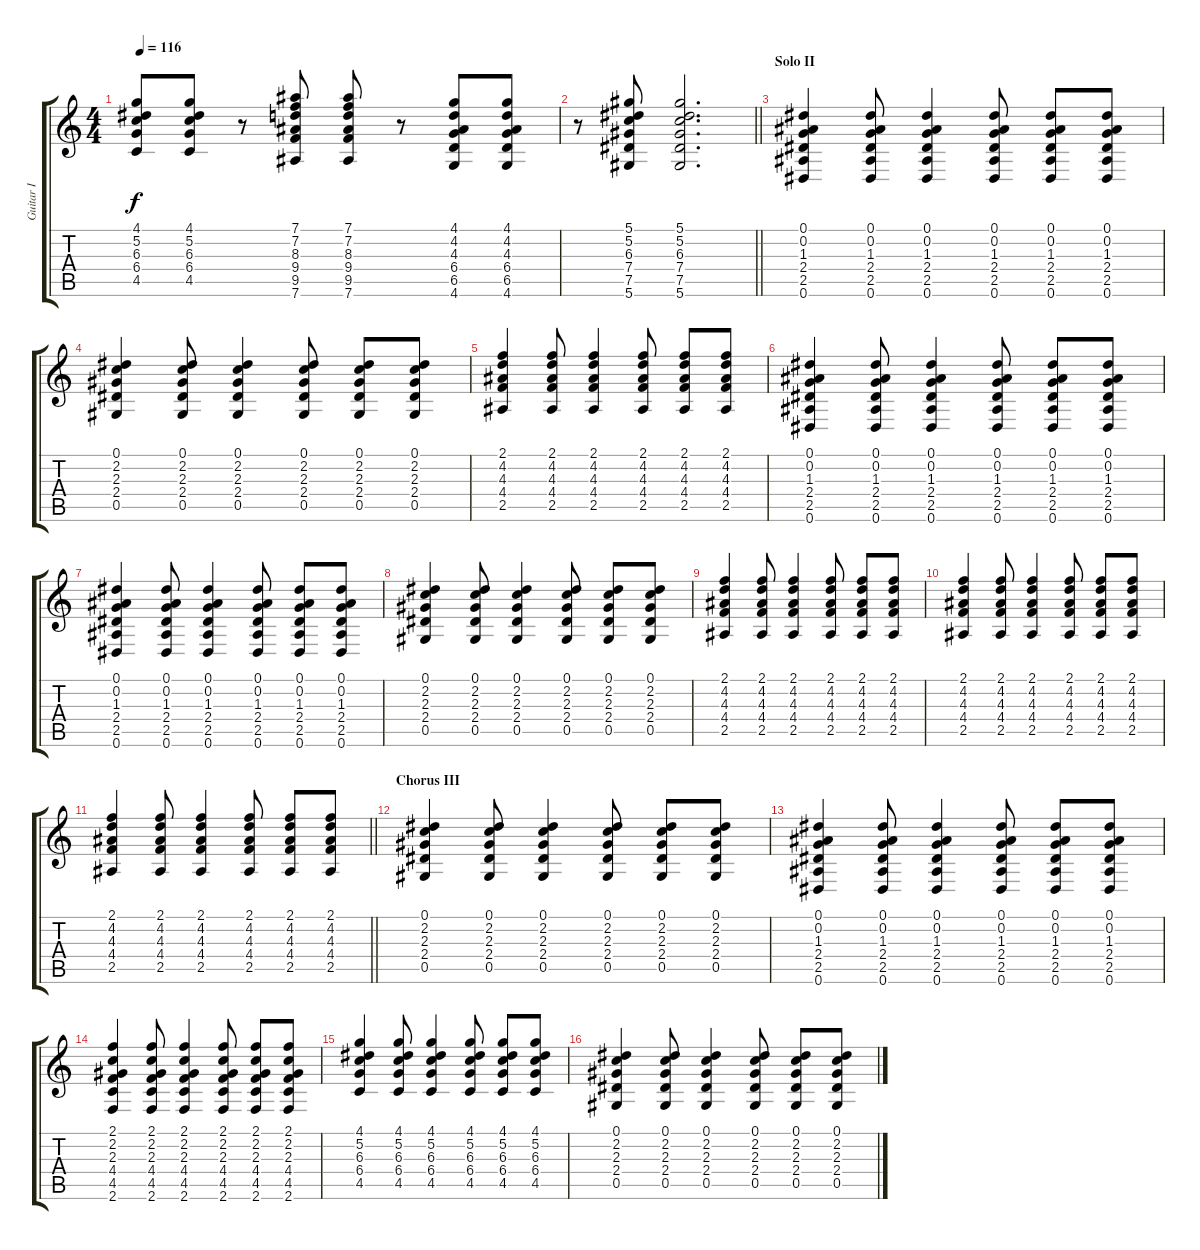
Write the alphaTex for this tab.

\track ("Guitar I" "Guitar I") {instrument electricguitarclean}
\staff {score tabs}
\tuning (Eb4 Bb3 Gb3 Db3 Ab2 Eb2) {hide}
\ts (4 4)
\tempo 116
\clef g2
\ks c
(4.1 5.2 6.3 6.4 4.5).8{dy f} (4.1 5.2 6.3 6.4 4.5).8 r.8 (7.1 7.2 8.3 9.4 9.5 7.6).8 (7.1 7.2 8.3 9.4 9.5 7.6).8 r.8 (4.1 4.2 4.3 6.4 6.5 4.6).8 (4.1 4.2 4.3 6.4 6.5 4.6).8 |
\barLineRight lightlight
r.8 (5.1 5.2 6.3 7.4 7.5 5.6).8 (5.1 5.2 6.3 7.4 7.5 5.6).2{d} |
\section ("" "Solo II")
(0.1 0.2 1.3 2.4 2.5 0.6).4 (0.1 0.2 1.3 2.4 2.5 0.6).8 (0.1 0.2 1.3 2.4 2.5 0.6).4 (0.1 0.2 1.3 2.4 2.5 0.6).8 (0.1 0.2 1.3 2.4 2.5 0.6).8 (0.1 0.2 1.3 2.4 2.5 0.6).8 |
(0.1 2.2 2.3 2.4 0.5).4 (0.1 2.2 2.3 2.4 0.5).8 (0.1 2.2 2.3 2.4 0.5).4 (0.1 2.2 2.3 2.4 0.5).8 (0.1 2.2 2.3 2.4 0.5).8 (0.1 2.2 2.3 2.4 0.5).8 |
(2.1 4.2 4.3 4.4 2.5).4 (2.1 4.2 4.3 4.4 2.5).8 (2.1 4.2 4.3 4.4 2.5).4 (2.1 4.2 4.3 4.4 2.5).8 (2.1 4.2 4.3 4.4 2.5).8 (2.1 4.2 4.3 4.4 2.5).8 |
(0.1 0.2 1.3 2.4 2.5 0.6).4 (0.1 0.2 1.3 2.4 2.5 0.6).8 (0.1 0.2 1.3 2.4 2.5 0.6).4 (0.1 0.2 1.3 2.4 2.5 0.6).8 (0.1 0.2 1.3 2.4 2.5 0.6).8 (0.1 0.2 1.3 2.4 2.5 0.6).8 |
(0.1 0.2 1.3 2.4 2.5 0.6).4 (0.1 0.2 1.3 2.4 2.5 0.6).8 (0.1 0.2 1.3 2.4 2.5 0.6).4 (0.1 0.2 1.3 2.4 2.5 0.6).8 (0.1 0.2 1.3 2.4 2.5 0.6).8 (0.1 0.2 1.3 2.4 2.5 0.6).8 |
(0.1 2.2 2.3 2.4 0.5).4 (0.1 2.2 2.3 2.4 0.5).8 (0.1 2.2 2.3 2.4 0.5).4 (0.1 2.2 2.3 2.4 0.5).8 (0.1 2.2 2.3 2.4 0.5).8 (0.1 2.2 2.3 2.4 0.5).8 |
(2.1 4.2 4.3 4.4 2.5).4 (2.1 4.2 4.3 4.4 2.5).8 (2.1 4.2 4.3 4.4 2.5).4 (2.1 4.2 4.3 4.4 2.5).8 (2.1 4.2 4.3 4.4 2.5).8 (2.1 4.2 4.3 4.4 2.5).8 |
(2.1 4.2 4.3 4.4 2.5).4 (2.1 4.2 4.3 4.4 2.5).8 (2.1 4.2 4.3 4.4 2.5).4 (2.1 4.2 4.3 4.4 2.5).8 (2.1 4.2 4.3 4.4 2.5).8 (2.1 4.2 4.3 4.4 2.5).8 |
\barLineRight lightlight
(2.1 4.2 4.3 4.4 2.5).4 (2.1 4.2 4.3 4.4 2.5).8 (2.1 4.2 4.3 4.4 2.5).4 (2.1 4.2 4.3 4.4 2.5).8 (2.1 4.2 4.3 4.4 2.5).8 (2.1 4.2 4.3 4.4 2.5).8 |
\section ("" "Chorus III")
(0.1 2.2 2.3 2.4 0.5).4 (0.1 2.2 2.3 2.4 0.5).8 (0.1 2.2 2.3 2.4 0.5).4 (0.1 2.2 2.3 2.4 0.5).8 (0.1 2.2 2.3 2.4 0.5).8 (0.1 2.2 2.3 2.4 0.5).8 |
(0.1 0.2 1.3 2.4 2.5 0.6).4 (0.1 0.2 1.3 2.4 2.5 0.6).8 (0.1 0.2 1.3 2.4 2.5 0.6).4 (0.1 0.2 1.3 2.4 2.5 0.6).8 (0.1 0.2 1.3 2.4 2.5 0.6).8 (0.1 0.2 1.3 2.4 2.5 0.6).8 |
(2.1 2.2 2.3 4.4 4.5 2.6).4 (2.1 2.2 2.3 4.4 4.5 2.6).8 (2.1 2.2 2.3 4.4 4.5 2.6).4 (2.1 2.2 2.3 4.4 4.5 2.6).8 (2.1 2.2 2.3 4.4 4.5 2.6).8 (2.1 2.2 2.3 4.4 4.5 2.6).8 |
(4.1 5.2 6.3 6.4 4.5).4 (4.1 5.2 6.3 6.4 4.5).8 (4.1 5.2 6.3 6.4 4.5).4 (4.1 5.2 6.3 6.4 4.5).8 (4.1 5.2 6.3 6.4 4.5).8 (4.1 5.2 6.3 6.4 4.5).8 |
(0.1 2.2 2.3 2.4 0.5).4 (0.1 2.2 2.3 2.4 0.5).8 (0.1 2.2 2.3 2.4 0.5).4 (0.1 2.2 2.3 2.4 0.5).8 (0.1 2.2 2.3 2.4 0.5).8 (0.1 2.2 2.3 2.4 0.5).8
